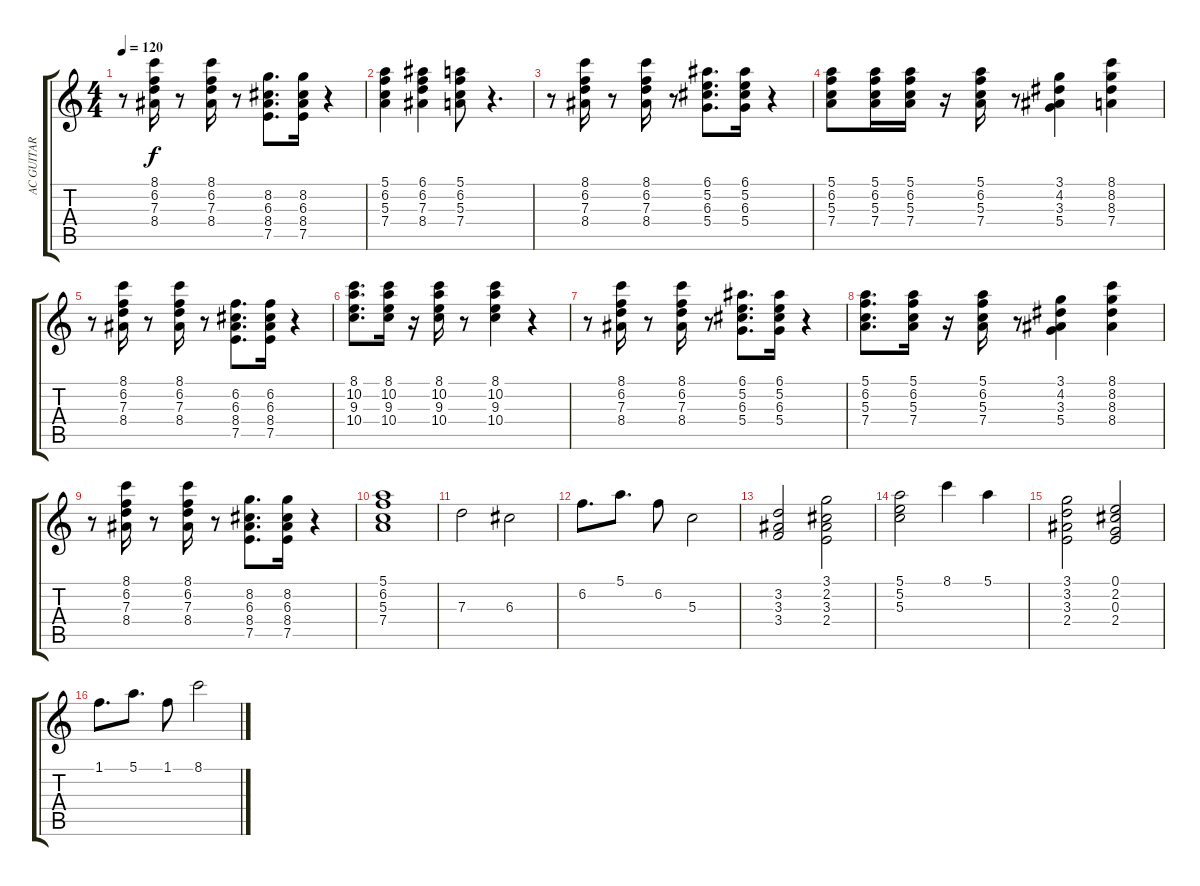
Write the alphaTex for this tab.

\track ("AC GUITAR" "AC GUITAR") {instrument acousticguitarsteel}
\staff {score tabs}
\tuning (E4 B3 G3 D3 A2 E2) {hide}
\ts (4 4)
\tempo 120
\clef g2
\ks c
r.8{dy f} (8.1 6.2 7.3 8.4).16 r.8 (8.1 6.2 7.3 8.4).16 r.8 (8.2 6.3 8.4 7.5).8{d} (8.2 6.3 8.4 7.5).16 r.4 |
(5.1 6.2 5.3 7.4).4 (6.1 6.2 7.3 8.4).4 (5.1 6.2 5.3 7.4).8 r.4{d} |
r.8 (8.1 6.2 7.3 8.4).16 r.8 (8.1 6.2 7.3 8.4).16 r.8 (6.1 5.2 6.3 5.4).8{d} (6.1 5.2 6.3 5.4).16 r.4 |
(5.1 6.2 5.3 7.4).8 (5.1 6.2 5.3 7.4).16 (5.1 6.2 5.3 7.4).16 r.16 (5.1 6.2 5.3 7.4).16 r.8 (3.1 4.2 3.3 5.4).4 (8.1 8.2 8.3 7.4).4 |
r.8 (8.1 6.2 7.3 8.4).16 r.8 (8.1 6.2 7.3 8.4).16 r.8 (6.2 6.3 8.4 7.5).8{d} (6.2 6.3 8.4 7.5).16 r.4 |
(8.1 10.2 9.3 10.4).8{d} (8.1 10.2 9.3 10.4).16 r.16 (8.1 10.2 9.3 10.4).16 r.8 (8.1 10.2 9.3 10.4).4 r.4 |
r.8 (8.1 6.2 7.3 8.4).16 r.8 (8.1 6.2 7.3 8.4).16 r.8 (6.1 5.2 6.3 5.4).8{d} (6.1 5.2 6.3 5.4).16 r.4 |
(5.1 6.2 5.3 7.4).8{d} (5.1 6.2 5.3 7.4).16 r.16 (5.1 6.2 5.3 7.4).16 r.8 (3.1 4.2 3.3 5.4).4 (8.1 8.2 8.3 8.4).4 |
r.8 (8.1 6.2 7.3 8.4).16 r.8 (8.1 6.2 7.3 8.4).16 r.8 (8.2 6.3 8.4 7.5).8{d} (8.2 6.3 8.4 7.5).16 r.4 |
(5.1 6.2 5.3 7.4).1 |
7.3.2 6.3.2 |
6.2.8{d} 5.1.8{d} 6.2.8 5.3.2 |
(3.2 3.3 3.4).2 (3.1 2.2 3.3 2.4).2 |
(5.1 5.2 5.3).2 8.1.4 5.1.4 |
(3.1 3.2 3.3 2.4).2 (0.1 2.2 0.3 2.4).2 |
1.1.8{d} 5.1.8{d} 1.1.8 8.1.2
